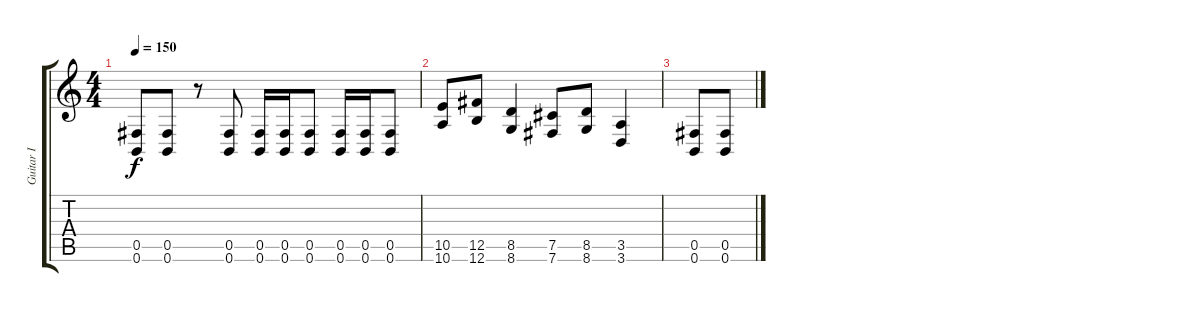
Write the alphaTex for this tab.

\track ("Guitar I" "Guitar I") {instrument distortionguitar}
\staff {score tabs}
\tuning (Db4 Ab3 E3 B2 Gb2 B1) {hide}
\ts (4 4)
\tempo 150
\clef g2
\ks c
(0.5 0.6).8{dy f} (0.5 0.6).8 r.8 (0.5 0.6).8 (0.5 0.6).16 (0.5 0.6).16 (0.5 0.6).8 (0.5 0.6).16 (0.5 0.6).16 (0.5 0.6).8 |
(10.5 10.6).8 (12.5 12.6).8 (8.5 8.6).4 (7.5 7.6).8 (8.5 8.6).8 (3.5 3.6).4 |
(0.5 0.6).8 (0.5 0.6).8
